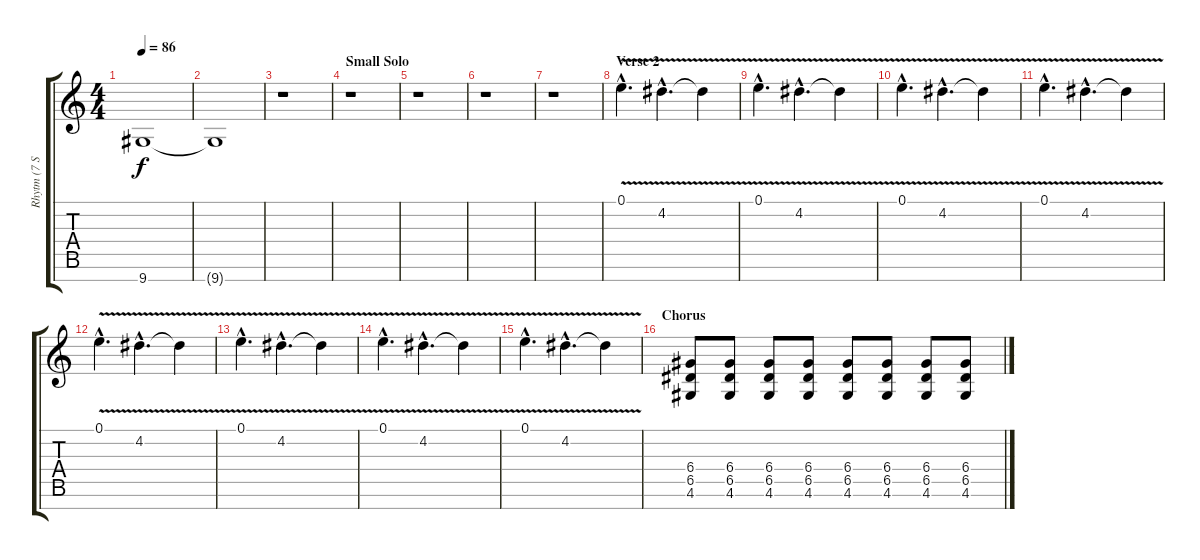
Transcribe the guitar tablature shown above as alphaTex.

\track ("Rhytm (7 Strings) / SFX" "Rhytm (7 S") {instrument distortionguitar}
\staff {score tabs}
\tuning (E4 B3 G3 D3 A2 E2 B1) {hide}
\ts (4 4)
\tempo 86
\clef g2
\ks c
9.7{t}.1{dy f} |
9.7{t}.1 |
r.1 |
\section ("" "Small Solo")
r.1 |
r.1 |
r.1 |
r.1{volume 6 instrument drawbarorgan} |
\section ("" "Verse 2")
0.1{v hac}.4{d volume 6 instrument drawbarorgan} 4.2{v hac}.4{d} 4.2{t}.4 |
0.1{v hac}.4{d instrument drawbarorgan} 4.2{v hac}.4{d} 4.2{t}.4 |
0.1{v hac}.4{d instrument drawbarorgan} 4.2{v hac}.4{d} 4.2{t}.4 |
0.1{v hac}.4{d instrument drawbarorgan} 4.2{v hac}.4{d} 4.2{t}.4 |
0.1{v hac}.4{d instrument drawbarorgan} 4.2{v hac}.4{d} 4.2{t}.4 |
0.1{v hac}.4{d instrument drawbarorgan} 4.2{v hac}.4{d} 4.2{t}.4 |
0.1{v hac}.4{d instrument drawbarorgan} 4.2{v hac}.4{d} 4.2{t}.4 |
0.1{v hac}.4{d instrument drawbarorgan} 4.2{v hac}.4{d} 4.2{t}.4 |
\section ("" "Chorus")
(6.4 6.5 4.6).8{volume 13 instrument distortionguitar} (6.4 6.5 4.6).8 (6.4 6.5 4.6).8 (6.4 6.5 4.6).8 (6.4 6.5 4.6).8 (6.4 6.5 4.6).8 (6.4 6.5 4.6).8 (6.4 6.5 4.6).8
